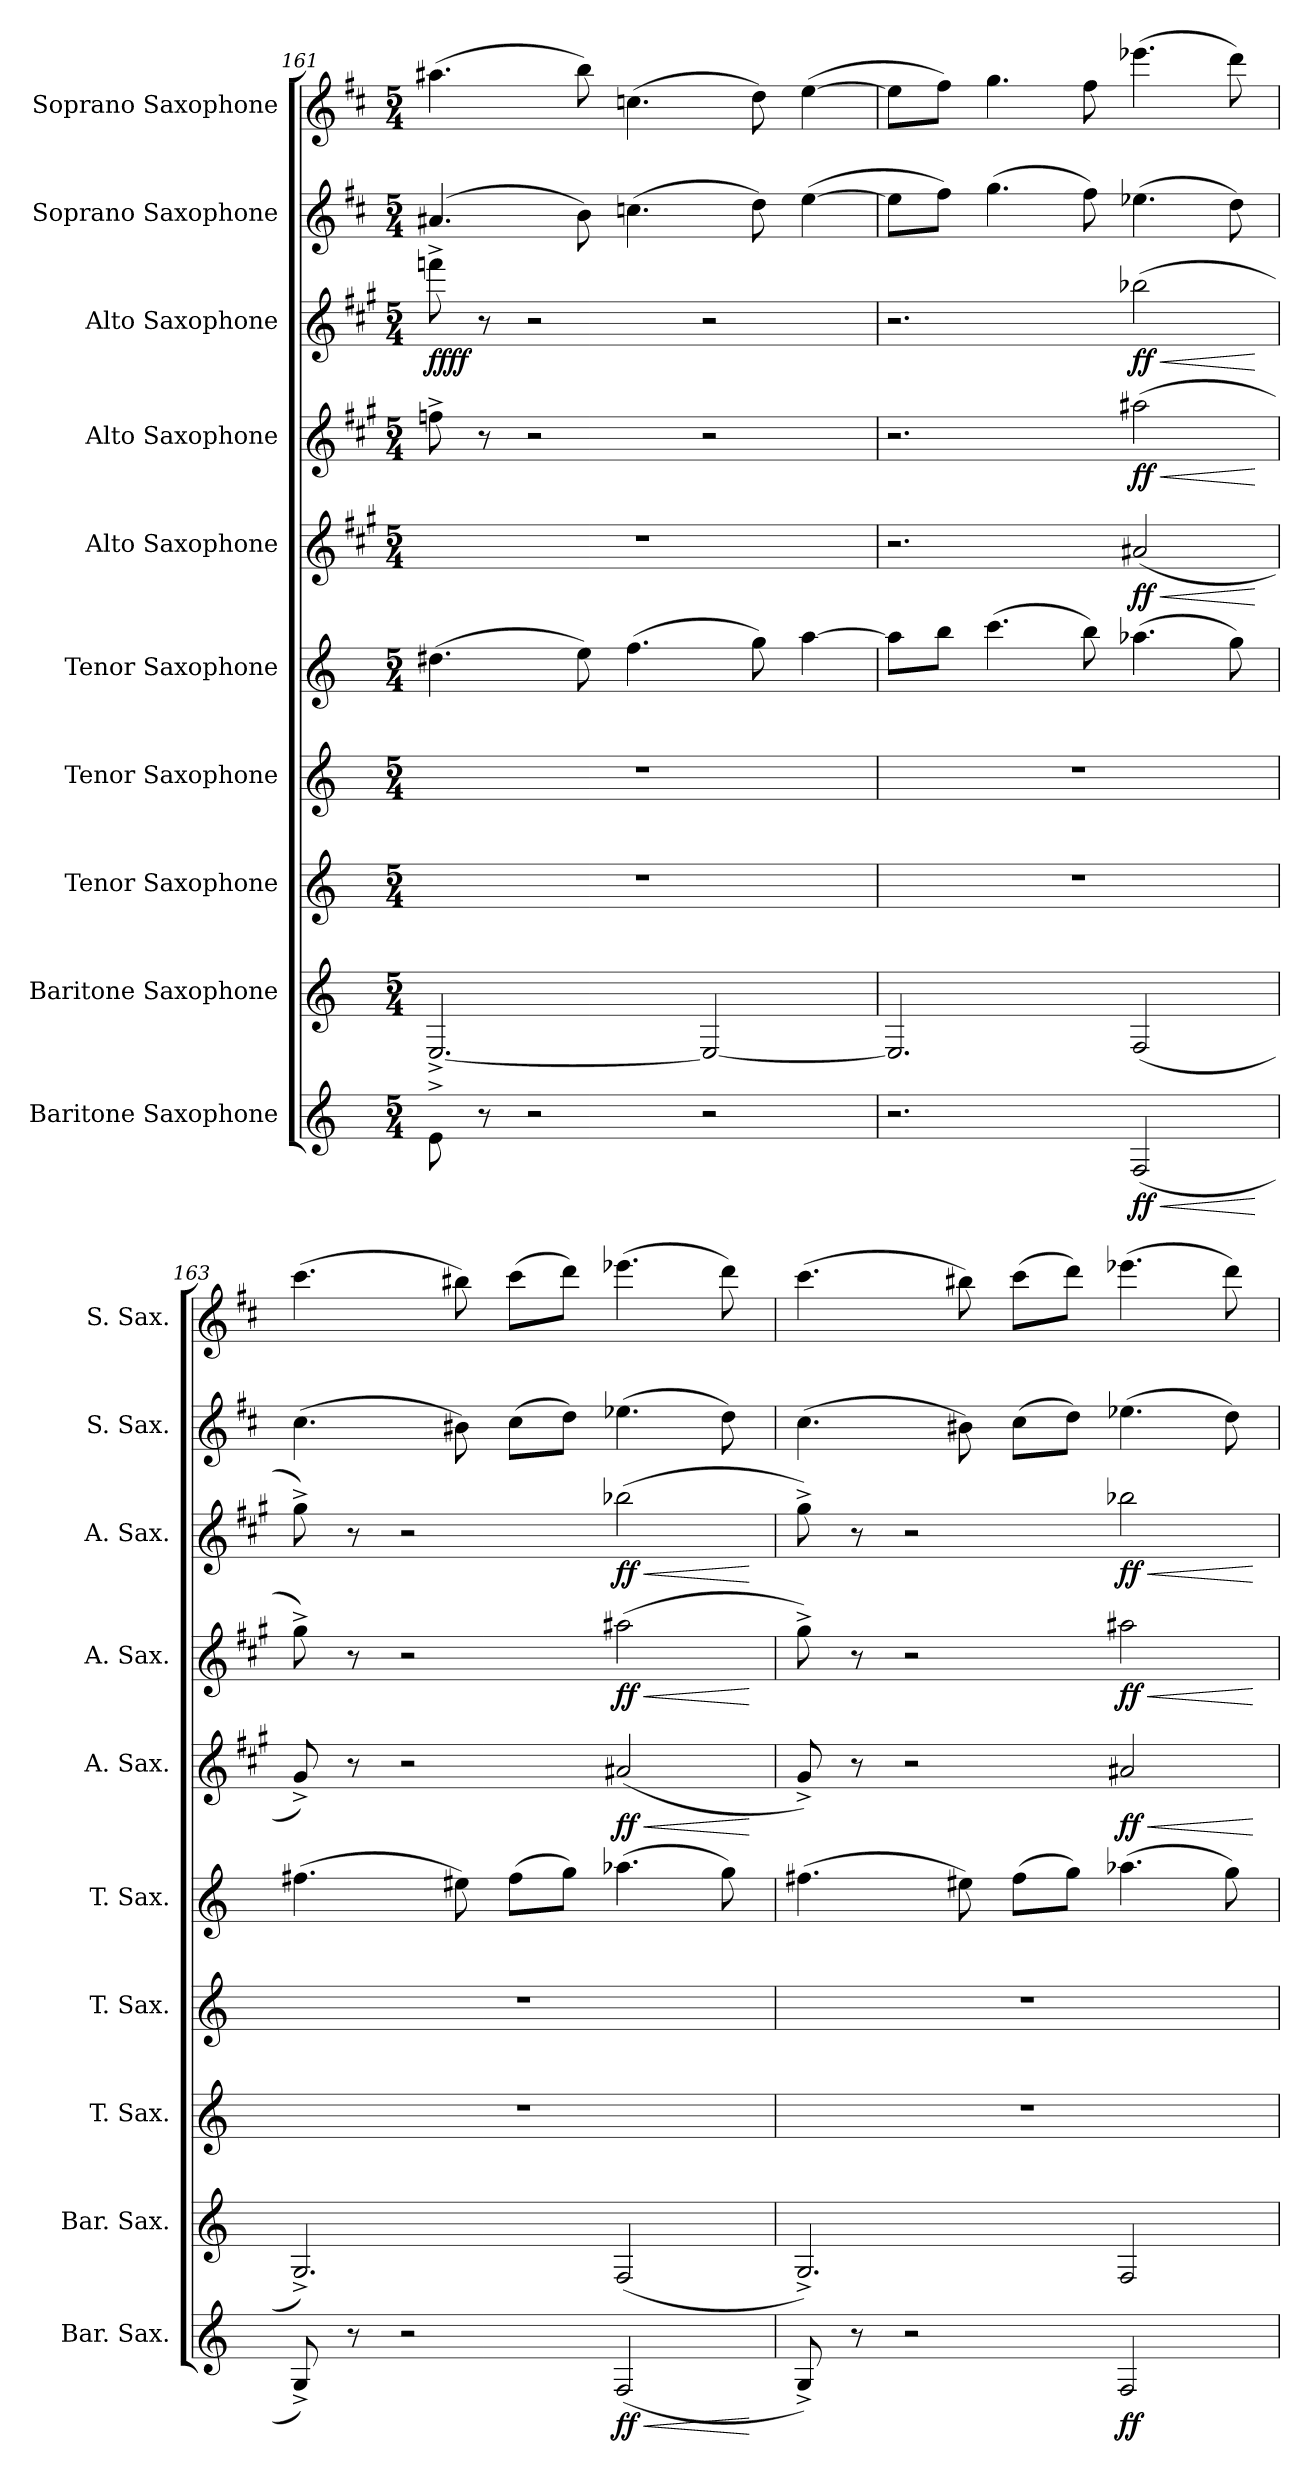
**kern	**dynam	**kern	**kern	**kern	**kern	**kern	**dynam	**kern	**dynam	**kern	**dynam	**kern	**kern
*part10	*part10	*part9	*part8	*part7	*part6	*part5	*part5	*part4	*part4	*part3	*part3	*part2	*part1
*staff10	*staff10	*staff9	*staff8	*staff7	*staff6	*staff5	*staff5	*staff4	*staff4	*staff3	*staff3	*staff2	*staff1
*I"Baritone Saxophone	*	*I"Baritone Saxophone	*I"Tenor Saxophone	*I"Tenor Saxophone	*I"Tenor Saxophone	*I"Alto Saxophone	*	*I"Alto Saxophone	*	*I"Alto Saxophone	*	*I"Soprano Saxophone	*I"Soprano Saxophone
*I'Bar. Sax.	*	*I'Bar. Sax.	*I'T. Sax.	*I'T. Sax.	*I'T. Sax.	*I'A. Sax.	*	*I'A. Sax.	*	*I'A. Sax.	*	*I'S. Sax.	*I'S. Sax.
*clefG2	*	*clefG2	*clefG2	*clefG2	*clefG2	*clefG2	*	*clefG2	*	*clefG2	*	*clefG2	*clefG2
*ITrd12c21	*	*ITrd12c21	*ITrd8c14	*ITrd8c14	*ITrd8c14	*ITrd5c9	*	*ITrd5c9	*	*ITrd5c9	*	*ITrd1c2	*ITrd1c2
*k[]	*	*k[]	*k[]	*k[]	*k[]	*k[]	*	*k[]	*	*k[]	*	*k[]	*k[]
*M5/4	*	*M5/4	*M5/4	*M5/4	*M5/4	*M5/4	*	*M5/4	*	*M5/4	*	*M5/4	*M5/4
=161	=161	=161	=161	=161	=161	=161	=161	=161	=161	=161	=161	=161	=161
!	!	!	!	!	!	!	!	!	!	!	!LO:DY:b	!	!
8E^\	.	[2.EE^/	4%5r	4%5r	(4.d#X\	4%5r	.	8a-X^\	.	8aa-X^\	ffff	(4.g#X/	(4.gg#X\
8r	.	.	.	.	.	.	.	8r	.	8r	.	.	.
2r	.	.	.	.	.	.	.	2r	.	2r	.	.	.
.	.	.	.	.	8e\)	.	.	.	.	.	.	8a\)	8aa\)
.	.	.	.	.	(4.f\	.	.	.	.	.	.	(4.b-X\	(4.b-X\
2r	.	2EE/_	.	.	.	.	.	2r	.	2r	.	.	.
.	.	.	.	.	8g\)	.	.	.	.	.	.	8cc\)	8cc\)
.	.	.	.	.	[4a\	.	.	.	.	.	.	([4dd\	([4dd\
=162	=162	=162	=162	=162	=162	=162	=162	=162	=162	=162	=162	=162	=162
2.r	.	2.EE/]	4%5r	4%5r	8a\L]	2.r	.	2.r	.	2.r	.	8dd\L]	8dd\L]
.	.	.	.	.	8b\J	.	.	.	.	.	.	8ee\J)	8ee\J)
.	.	.	.	.	(4.cc\	.	.	.	.	.	.	(4.ff\	4.ff\
.	.	.	.	.	8b\)	.	.	.	.	.	.	8ee\)	8ee\
!	!LO:HP:b	!	!	!	!	!	!LO:HP:b	!	!LO:HP:b	!	!LO:HP:b	!	!
!	!LO:DY:n=1:b	!	!	!	!	!	!LO:DY:n=1:b	!	!LO:DY:n=1:b	!	!LO:DY:n=1:b	!	!
(2FF/	< ff	(2FF/	.	.	(4.a-X\	(2c#X/	< ff	(2cc#X\	< ff	(2dd-X\	< ff	(4.dd-X\	(4.ddd-X\
.	.	.	.	.	8g\)	.	.	.	.	.	.	8cc\)	8ccc\)
.	[	.	.	.	.	.	[	.	[	.	[	.	.
=163	=163	=163	=163	=163	=163	=163	=163	=163	=163	=163	=163	=163	=163
8GG^/)	.	2.GG^/)	4%5r	4%5r	(4.f#X\	8B^/)	.	8b^\)	.	8b^\)	.	(4.b\	(4.bb\
8r	.	.	.	.	.	8r	.	8r	.	8r	.	.	.
2r	.	.	.	.	.	2r	.	2r	.	2r	.	.	.
.	.	.	.	.	8e#X\)	.	.	.	.	.	.	8a#X\)	8aa#X\)
.	.	.	.	.	(8f#\L	.	.	.	.	.	.	(8b\L	(8bb\L
.	.	.	.	.	8g\J)	.	.	.	.	.	.	8cc\J)	8ccc\J)
!	!LO:HP:b	!	!	!	!	!	!LO:HP:b	!	!LO:HP:b	!	!LO:HP:b	!	!
!	!LO:DY:n=1:b	!	!	!	!	!	!LO:DY:n=1:b	!	!LO:DY:n=1:b	!	!LO:DY:n=1:b	!	!
(2FF/	< ff	(2FF/	.	.	(4.a-X\	(2c#X/	< ff	(2cc#X\	< ff	(2dd-X\	< ff	(4.dd-X\	(4.ddd-X\
.	.	.	.	.	8g\)	.	.	.	.	.	.	8cc\)	8ccc\)
.	[	.	.	.	.	.	[	.	[	.	[	.	.
=164	=164	=164	=164	=164	=164	=164	=164	=164	=164	=164	=164	=164	=164
8GG^/)	.	2.GG^/)	4%5r	4%5r	(4.f#X\	8B^/)	.	8b^\)	.	8b^\)	.	(4.b\	(4.bb\
8r	.	.	.	.	.	8r	.	8r	.	8r	.	.	.
2r	.	.	.	.	.	2r	.	2r	.	2r	.	.	.
.	.	.	.	.	8e#X\)	.	.	.	.	.	.	8a#X\)	8aa#X\)
.	.	.	.	.	(8f#\L	.	.	.	.	.	.	(8b\L	(8bb\L
.	.	.	.	.	8g\J)	.	.	.	.	.	.	8cc\J)	8ccc\J)
!	!LO:DY:b	!	!	!	!	!	!LO:HP:b	!	!LO:HP:b	!	!LO:HP:b	!	!
!	!	!	!	!	!	!	!LO:DY:n=1:b	!	!LO:DY:n=1:b	!	!LO:DY:n=1:b	!	!
2FF/	ff	2FF/	.	.	(4.a-X\	2c#X/	< ff	2cc#X\	< ff	2dd-X\	< ff	(4.dd-X\	(4.ddd-X\
.	.	.	.	.	8g\)	.	.	.	.	.	.	8cc\)	8ccc\)
.	.	.	.	.	.	.	[	.	[	.	[	.	.
=	=	=	=	=	=	=	=	=	=	=	=	=	=
*-	*-	*-	*-	*-	*-	*-	*-	*-	*-	*-	*-	*-	*-
